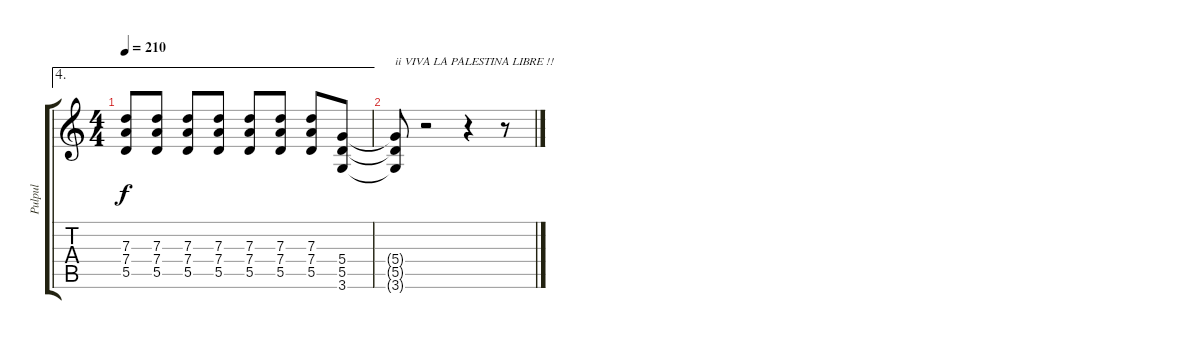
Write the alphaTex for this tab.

\track ("Pulpul" "Pulpul") {instrument electricguitarmuted}
\staff {score tabs}
\tuning (E4 B3 G3 D3 A2 E2) {hide}
\ae 4
\ts (4 4)
\tempo 210
\clef g2
\ks c
(7.3 7.4 5.5).8{dy f} (7.3 7.4 5.5).8 (7.3 7.4 5.5).8 (7.3 7.4 5.5).8 (7.3 7.4 5.5).8 (7.3 7.4 5.5).8 (7.3 7.4 5.5).8 (5.4 5.5 3.6).8 |
(5.4{t} 5.5{t} 3.6{t}).8{txt "ii VIVA LA PALESTINA LIBRE !!"} r.2 r.4 r.8
